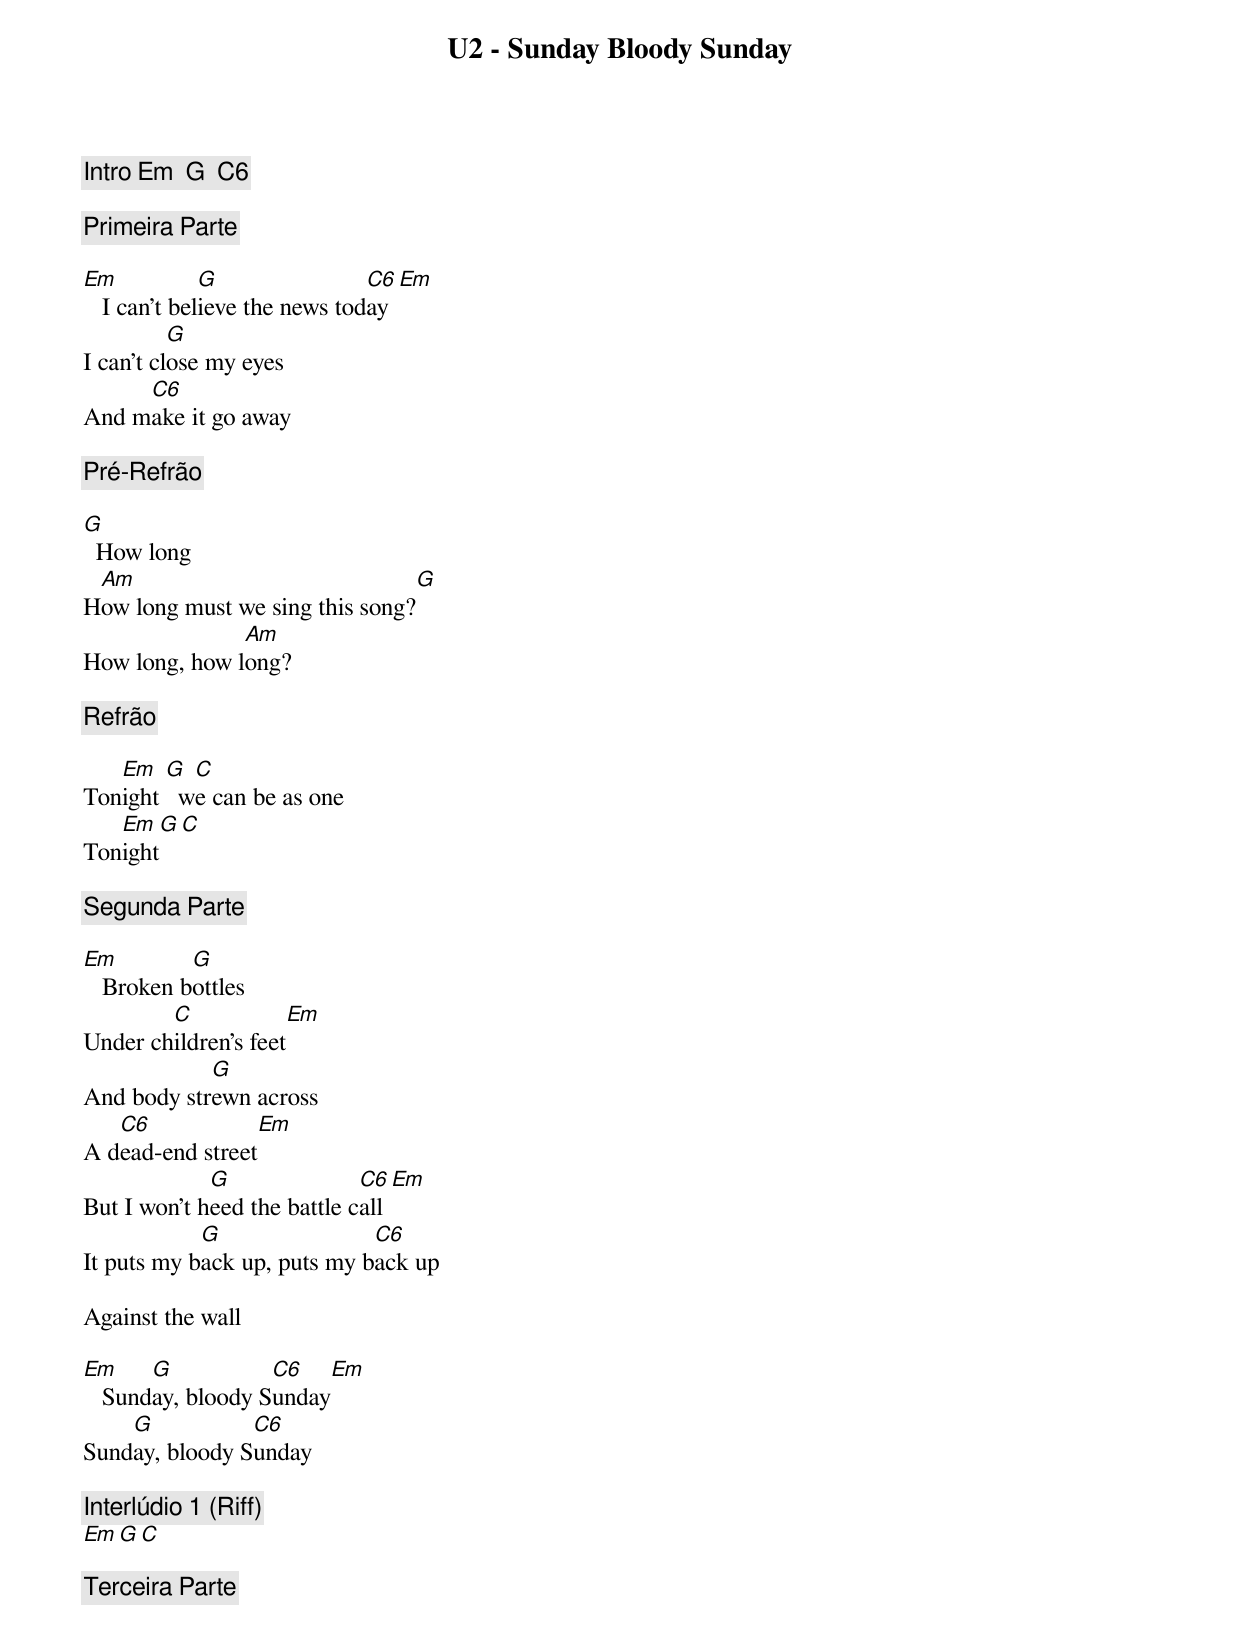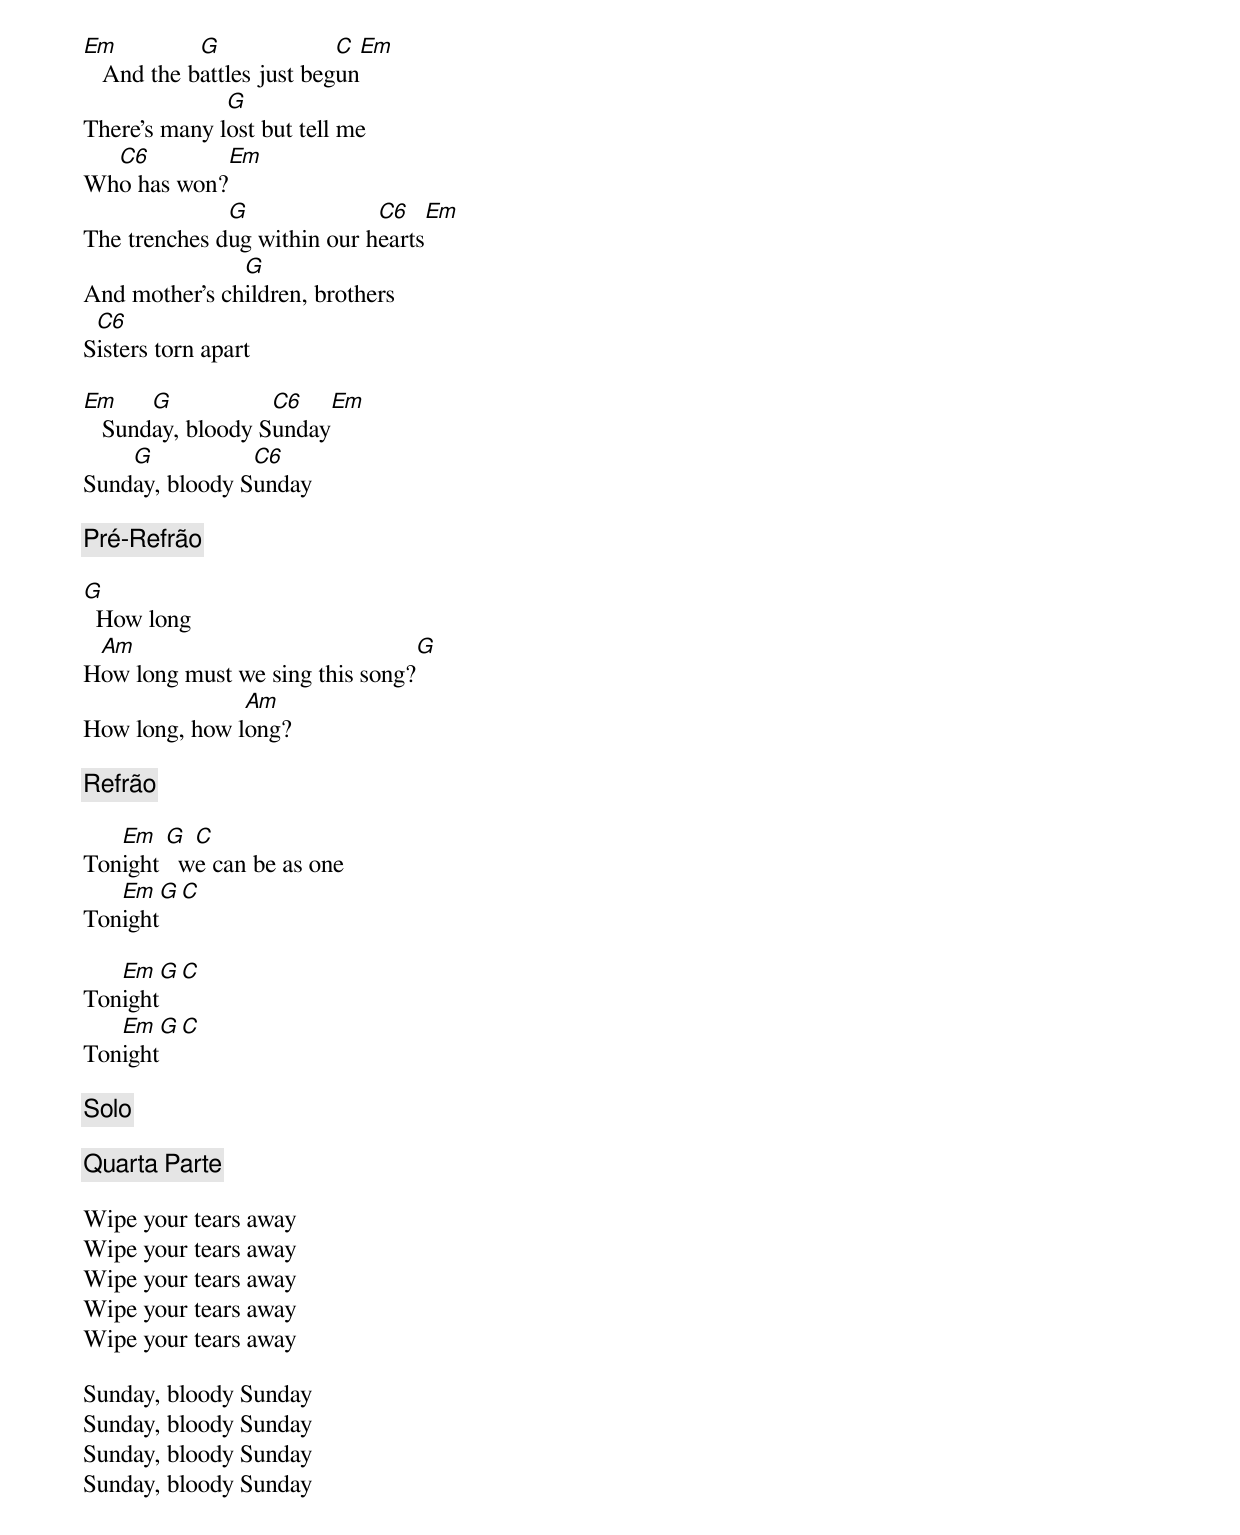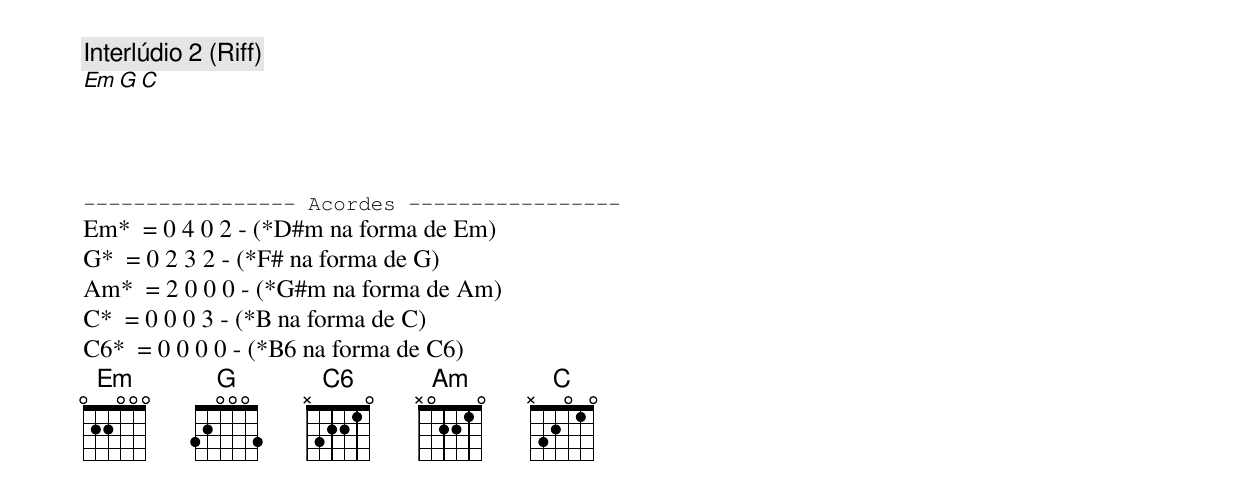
U2 - Sunday Bloody Sunday

[Intro] Em  G  C6

[Primeira Parte]

Em            G                C6  Em
   I can't believe the news today
          G
I can't close my eyes
     C6
And make it go away

[Pré-Refrão]

G
  How long
 Am                              G
How long must we sing this song?
               Am
How long, how long?

[Refrão]

   Em   G  C
Tonight   we can be as one
   Em   G  C
Tonight

[Segunda Parte]

Em         G
   Broken bottles
        C             Em
Under children's feet
            G
And body strewn across
   C6             Em
A dead-end street
             G               C6  Em
But I won't heed the battle call
            G                C6
It puts my back up, puts my back up

Against the wall

Em     G           C6    Em
   Sunday, bloody Sunday
    G           C6
Sunday, bloody Sunday

[Interlúdio 1] (Riff)
               Em  G  C

[Terceira Parte]

Em          G              C  Em
   And the battles just begun
              G
There's many lost but tell me
  C6         Em
Who has won?
              G              C6    Em
The trenches dug within our hearts
               G
And mother's children, brothers
 C6
Sisters torn apart

Em     G           C6    Em
   Sunday, bloody Sunday
    G           C6
Sunday, bloody Sunday

[Pré-Refrão]

G
  How long
 Am                              G
How long must we sing this song?
               Am
How long, how long?

[Refrão]

   Em   G  C
Tonight   we can be as one
   Em   G  C
Tonight

   Em   G  C
Tonight
   Em   G  C
Tonight

[Solo]

[Quarta Parte]

Wipe your tears away
Wipe your tears away
Wipe your tears away
Wipe your tears away
Wipe your tears away

Sunday, bloody Sunday
Sunday, bloody Sunday
Sunday, bloody Sunday
Sunday, bloody Sunday

[Interlúdio 2] (Riff)
               Em  G  C




----------------- Acordes -----------------
Em*  = 0 4 0 2 - (*D#m na forma de Em)
G*  = 0 2 3 2 - (*F# na forma de G)
Am*  = 2 0 0 0 - (*G#m na forma de Am)
C*  = 0 0 0 3 - (*B na forma de C)
C6*  = 0 0 0 0 - (*B6 na forma de C6)
